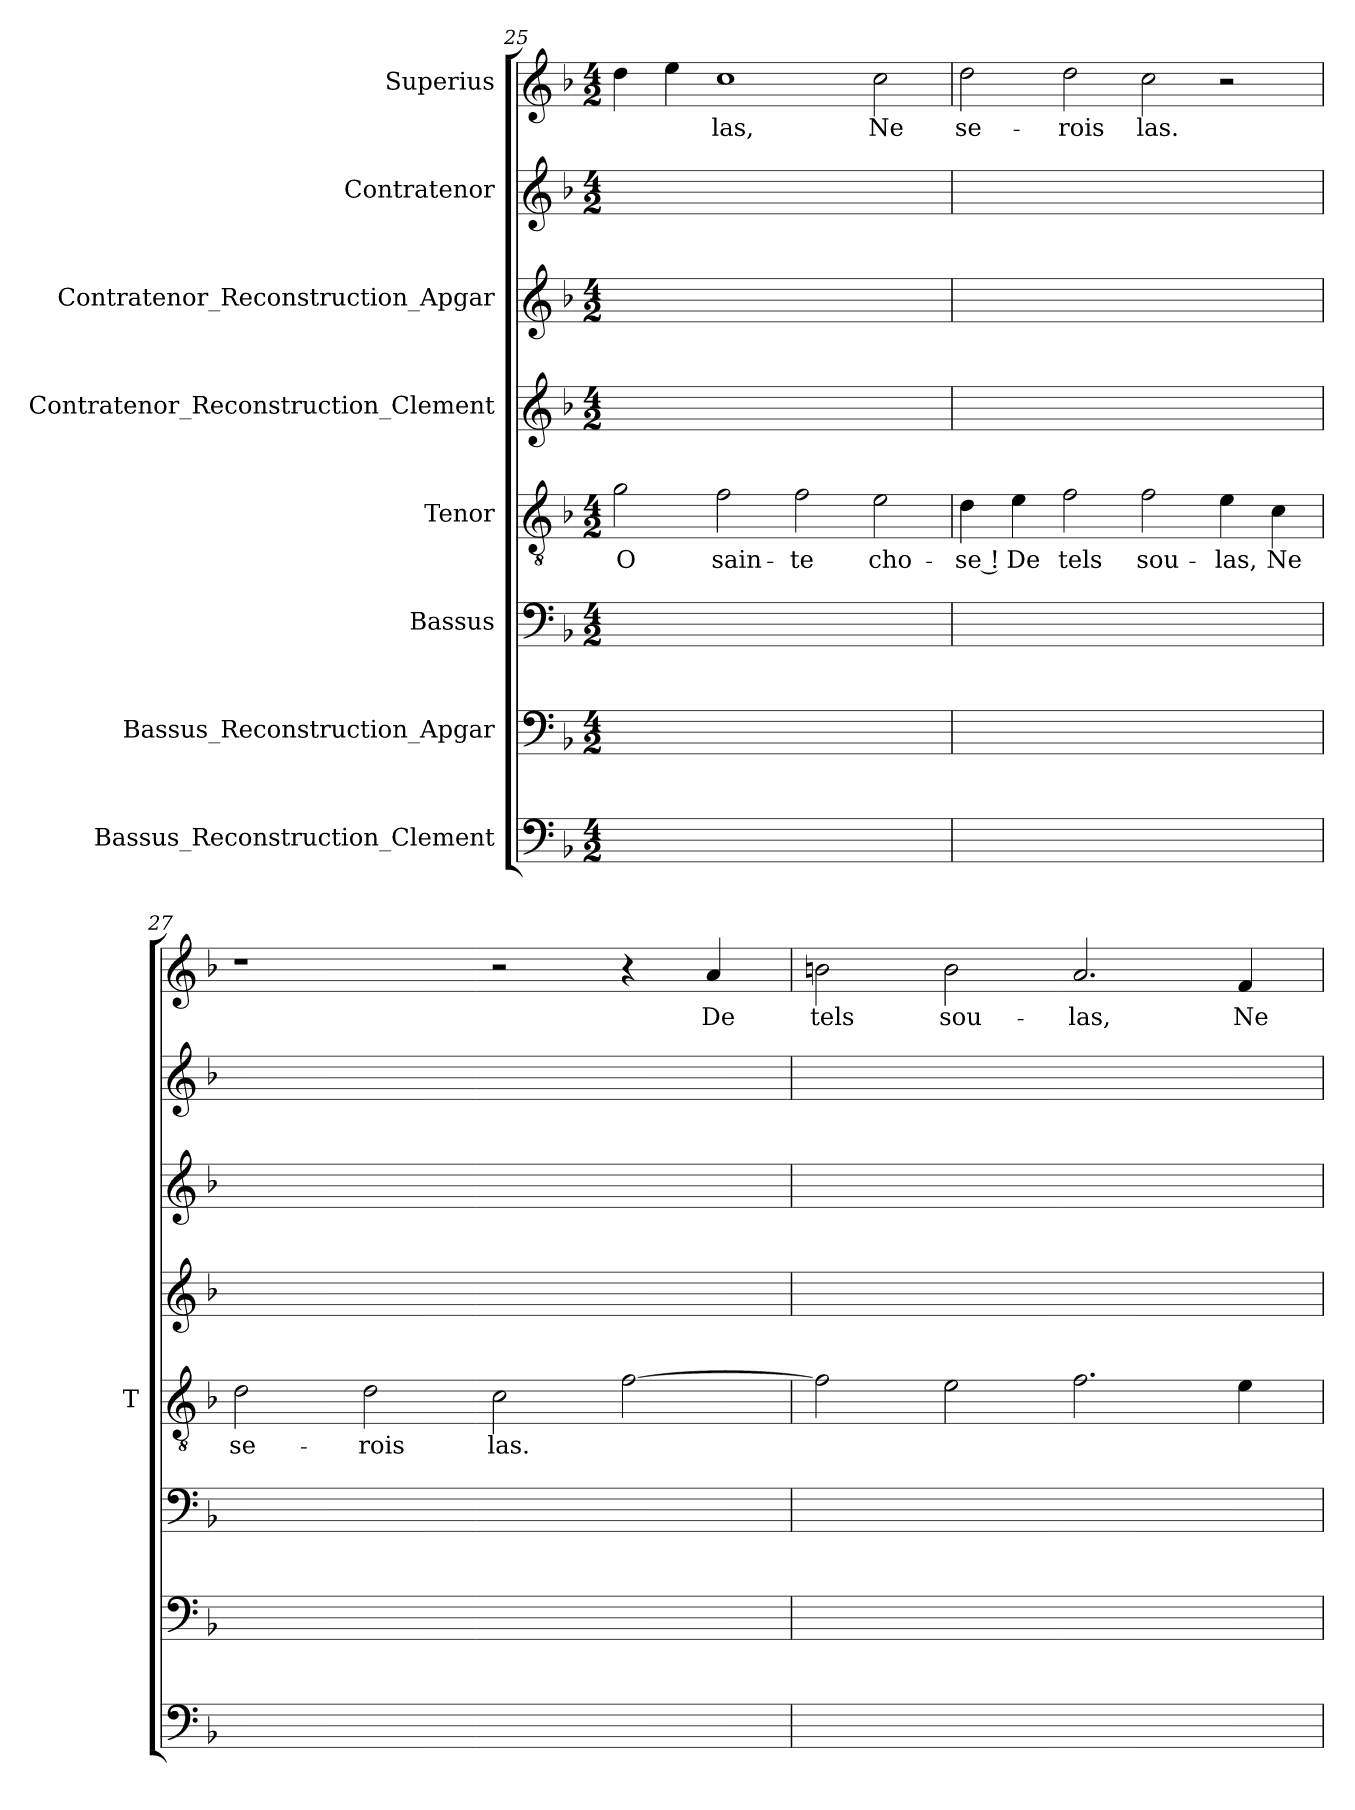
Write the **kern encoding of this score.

**kern	**kern	**kern	**kern	**text	**kern	**kern	**kern	**kern	**text
*part8	*part7	*part6	*part5	*part5	*part4	*part3	*part2	*part1	*part1
*staff8	*staff7	*staff6	*staff5	*staff5	*staff4	*staff3	*staff2	*staff1	*staff1
*I"Bassus_Reconstruction_Clement	*I"Bassus_Reconstruction_Apgar	*I"Bassus	*I"Tenor	*	*I"Contratenor_Reconstruction_Clement	*I"Contratenor_Reconstruction_Apgar	*I"Contratenor	*I"Superius	*
*	*	*	*I'T	*	*	*	*	*	*
*clefF4	*clefF4	*clefF4	*clefGv2	*	*clefG2	*clefG2	*clefG2	*clefG2	*
*k[b-]	*k[b-]	*k[b-]	*k[b-]	*	*k[b-]	*k[b-]	*k[b-]	*k[b-]	*
*M4/2	*M4/2	*M4/2	*M4/2	*	*M4/2	*M4/2	*M4/2	*M4/2	*
=25	=25	=25	=25	=25	=25	=25	=25	=25	=25
0ryy	0ryy	0ryy	2g	-O	0ryy	0ryy	0ryy	4dd	.
.	.	.	.	.	.	.	.	4ee	.
.	.	.	2f	sain-	.	.	.	1cc	-las,
.	.	.	2f	-te	.	.	.	.	.
.	.	.	2e	cho-	.	.	.	2cc	-Ne
=26	=26	=26	=26	=26	=26	=26	=26	=26	=26
0ryy	0ryy	0ryy	4d	-se !	0ryy	0ryy	0ryy	2dd	se-
.	.	.	4e	-De	.	.	.	.	.
.	.	.	2f	-tels	.	.	.	2dd	-rois
.	.	.	2f	sou-	.	.	.	2cc	-las.
.	.	.	4e	-las,	.	.	.	2r	.
.	.	.	4c	-Ne	.	.	.	.	.
=27	=27	=27	=27	=27	=27	=27	=27	=27	=27
0ryy	0ryy	0ryy	2d	se-	0ryy	0ryy	0ryy	1r	.
.	.	.	2d	-rois	.	.	.	.	.
.	.	.	2c	-las.	.	.	.	2r	.
.	.	.	[2f	.	.	.	.	4r	.
.	.	.	.	.	.	.	.	4a	-De
=28	=28	=28	=28	=28	=28	=28	=28	=28	=28
0ryy	0ryy	0ryy	2f]	.	0ryy	0ryy	0ryy	2b	-tels
.	.	.	2e	.	.	.	.	2b	sou-
.	.	.	2.f	.	.	.	.	2.a	-las,
.	.	.	4e	.	.	.	.	4f	-Ne
=	=	=	=	=	=	=	=	=	=
*-	*-	*-	*-	*-	*-	*-	*-	*-	*-
